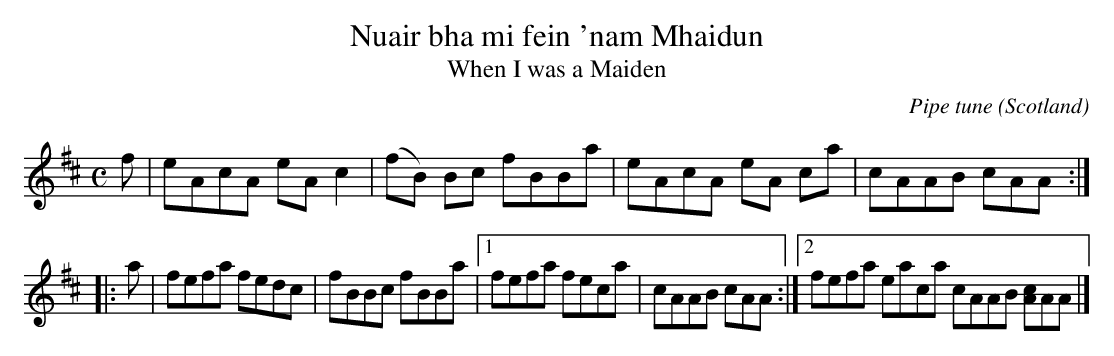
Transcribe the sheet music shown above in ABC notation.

X:1
T:Nuair bha mi fein 'nam Mhaidun
T:When I was a Maiden
C:Pipe tune
O:Scotland
M:C
L:1/8
K:A Mix
f | eAcA eA c2 | (fB) Bc fBBa | eAcA eA ca | cAAB cAA ::
a | fefa fedc | fBBc fBBa | [1 fefa feca | cAAB cAA :| [2 fefa eaca cAAB [Ac]AA |]
